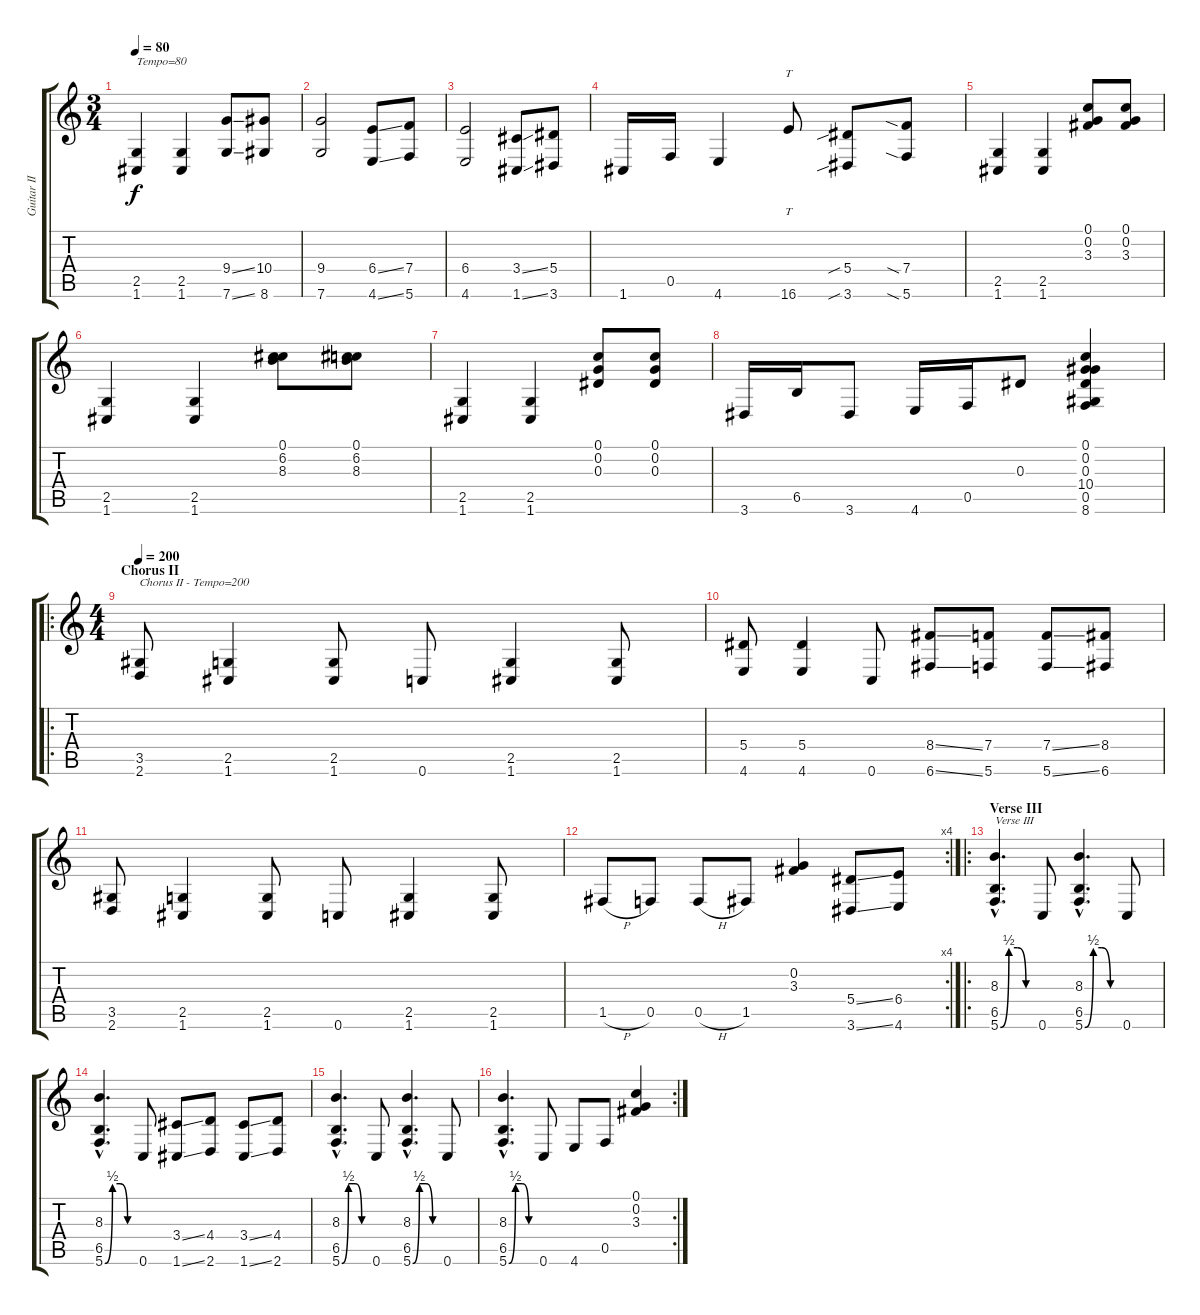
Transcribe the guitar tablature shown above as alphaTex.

\track ("Guitar II [Daniel Mongrain]" "Guitar II ") {instrument distortionguitar}
\staff {score tabs}
\tuning (C4 G3 Eb3 Bb2 F2 C2) {hide}
\ts (3 4)
\tempo 80
\clef g2
\ks c
(2.5 1.6).4{txt "Tempo=80" dy f} (2.5 1.6).4 (9.4{ss} 7.6{ss}).8 (10.4 8.6).8 |
(9.4 7.6).2 (6.4{ss} 4.6{ss}).8 (7.4 5.6).8 |
(6.4 4.6).2 (3.4{ss} 1.6{ss}).8 (5.4 3.6).8 |
1.6.16 0.5.16 4.6.4 16.6.8{tt} (5.4{sib} 3.6{sib}).8 (7.4{sia} 5.6{sia}).8 |
(2.5 1.6).4 (2.5 1.6).4 (0.1 0.2 3.3).8 (0.1 0.2 3.3).8 |
(2.5 1.6).4 (2.5 1.6).4 (0.1 6.2 8.3).8 (0.1 6.2 8.3).8 |
(2.5 1.6).4 (2.5 1.6).4 (0.1 0.2 0.3).8 (0.1 0.2 0.3).8 |
3.6.16 6.5.16 3.6.8 4.6.16 0.5.16 0.3.8 (0.1 0.2 0.3 10.4 0.5 8.6).4 |
\ro
\ts (4 4)
\section ("" "Chorus II")
\tempo 200
(3.5 2.6).8{txt "Chorus II - Tempo=200"} (2.5 1.6).4 (2.5 1.6).8 0.6.8 (2.5 1.6).4 (2.5 1.6).8 |
(5.4 4.6).8 (5.4 4.6).4 0.6.8 (8.4{ss} 6.6{ss}).8 (7.4 5.6).8 (7.4{ss} 5.6{ss}).8 (8.4 6.6).8 |
(3.5 2.6).8 (2.5 1.6).4 (2.5 1.6).8 0.6.8 (2.5 1.6).4 (2.5 1.6).8 |
\rc 4
1.5{h}.8 0.5.8 0.5{h}.8 1.5.8 (0.2 3.3).4 (5.4{ss} 3.6{ss}).8 (6.4 4.6).8 |
\ro
\section ("" "Verse III")
(8.3{hac} 6.5{hac} 5.6{be (custom 0 0 15 2 30 2 45 0 60 0) hac}).4{d txt "Verse III"} 0.6.8 (8.3{hac} 6.5{hac} 5.6{be (custom 0 0 15 2 30 2 45 0 60 0) hac}).4{d} 0.6.8 |
(8.3{hac} 6.5{hac} 5.6{be (custom 0 0 15 2 30 2 45 0 60 0) hac}).4{d} 0.6.8 (3.4{ss} 1.6{ss}).8 (4.4 2.6).8 (3.4{ss} 1.6{ss}).8 (4.4 2.6).8 |
(8.3{hac} 6.5{hac} 5.6{be (custom 0 0 15 2 30 2 45 0 60 0) hac}).4{d} 0.6.8 (8.3{hac} 6.5{hac} 5.6{be (custom 0 0 15 2 30 2 45 0 60 0) hac}).4{d} 0.6.8 |
\rc 2
(8.3{hac} 6.5{hac} 5.6{be (custom 0 0 15 2 30 2 45 0 60 0) hac}).4{d} 0.6.8 4.6.8 0.5.8 (0.1 0.2 3.3).4
